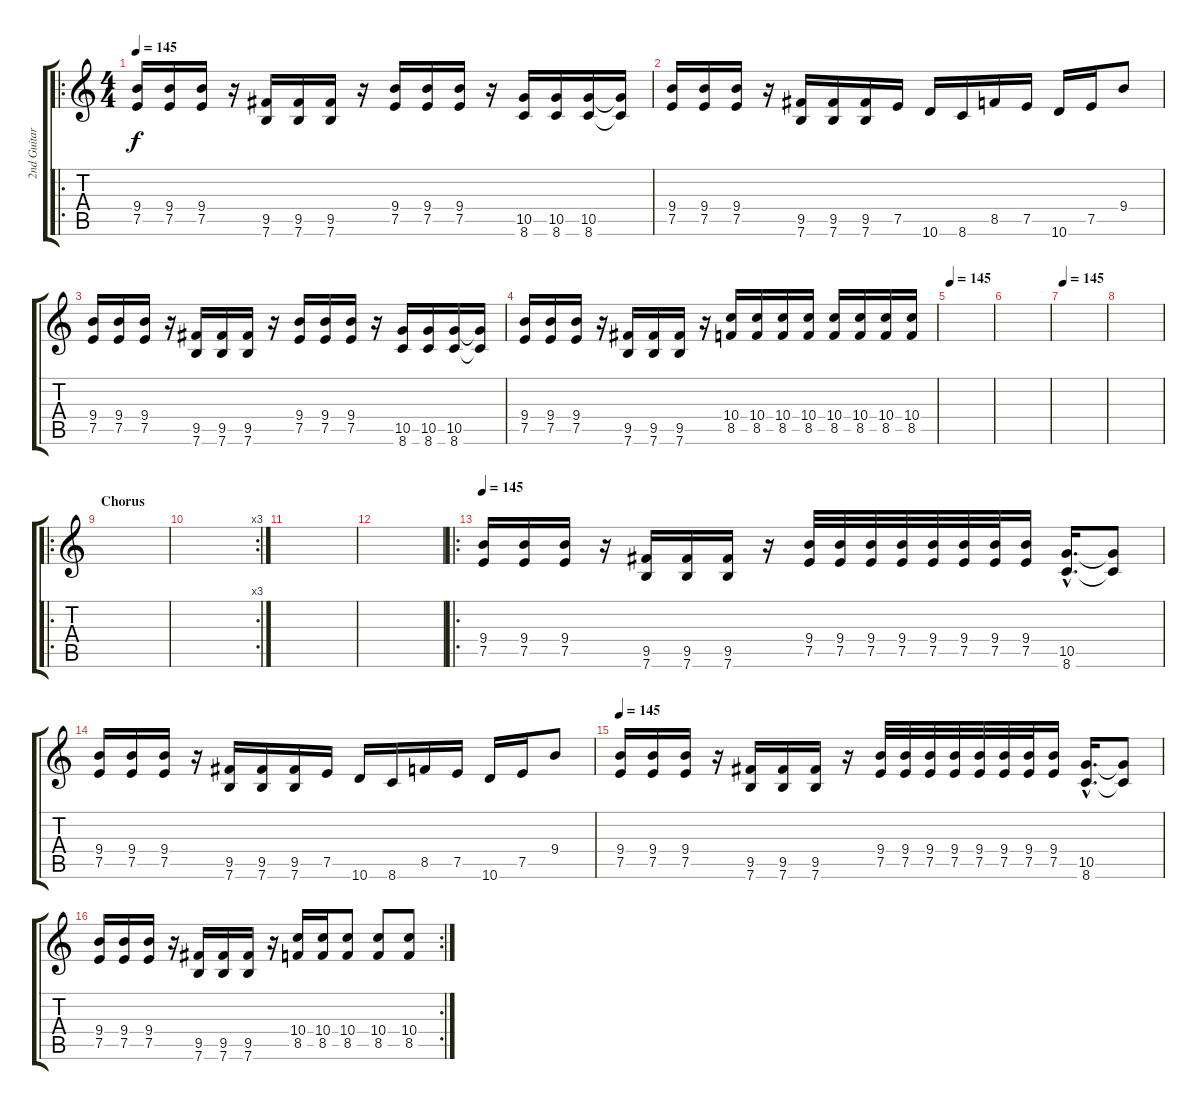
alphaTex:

\track ("2nd Guitar" "2nd Guitar") {instrument distortionguitar}
\staff {score tabs}
\tuning (E4 B3 G3 D3 A2 E2) {hide}
\ro
\ts (4 4)
\tempo 145
\clef g2
\ks c
(9.4 7.5).16{dy f instrument distortionguitar} (9.4 7.5).16 (9.4 7.5).16 r.16 (9.5 7.6).16 (9.5 7.6).16 (9.5 7.6).16 r.16 (9.4 7.5).16 (9.4 7.5).16 (9.4 7.5).16 r.16 (10.5 8.6).16 (10.5 8.6).16 (10.5 8.6).16 (10.5{t} 8.6{t}).16 |
(9.4 7.5).16 (9.4 7.5).16 (9.4 7.5).16 r.16 (9.5 7.6).16 (9.5 7.6).16 (9.5 7.6).16 7.5.16 10.6.16 8.6.16 8.5.16 7.5.16 10.6.16 7.5.16 9.4.8 |
(9.4 7.5).16 (9.4 7.5).16 (9.4 7.5).16 r.16 (9.5 7.6).16 (9.5 7.6).16 (9.5 7.6).16 r.16 (9.4 7.5).16 (9.4 7.5).16 (9.4 7.5).16 r.16 (10.5 8.6).16 (10.5 8.6).16 (10.5 8.6).16 (10.5{t} 8.6{t}).16 |
(9.4 7.5).16 (9.4 7.5).16 (9.4 7.5).16 r.16 (9.5 7.6).16 (9.5 7.6).16 (9.5 7.6).16 r.16 (10.4 8.5).16 (10.4 8.5).16 (10.4 8.5).16 (10.4 8.5).16 (10.4 8.5).16 (10.4 8.5).16 (10.4 8.5).16 (10.4 8.5).16 |
\tempo 145
|
|
\tempo 145
|
|
\ro
\section ("" "Chorus")
|
\rc 3
|
|
|
\ro
\tempo 145
(9.4 7.5).16 (9.4 7.5).16 (9.4 7.5).16 r.16 (9.5 7.6).16 (9.5 7.6).16 (9.5 7.6).16 r.16 (9.4 7.5).32 (9.4 7.5).32 (9.4 7.5).32 (9.4 7.5).32 (9.4 7.5).32 (9.4 7.5).32 (9.4 7.5).32 (9.4 7.5).16 (10.5{hac} 8.6{hac}).16{d} (10.5{t} 8.6{t}).8 |
(9.4 7.5).16 (9.4 7.5).16 (9.4 7.5).16 r.16 (9.5 7.6).16 (9.5 7.6).16 (9.5 7.6).16 7.5.16 10.6.16 8.6.16 8.5.16 7.5.16 10.6.16 7.5.16 9.4.8 |
\tempo 145
(9.4 7.5).16 (9.4 7.5).16 (9.4 7.5).16 r.16 (9.5 7.6).16 (9.5 7.6).16 (9.5 7.6).16 r.16 (9.4 7.5).32 (9.4 7.5).32 (9.4 7.5).32 (9.4 7.5).32 (9.4 7.5).32 (9.4 7.5).32 (9.4 7.5).32 (9.4 7.5).16 (10.5{hac} 8.6{hac}).16{d} (10.5{t} 8.6{t}).8 |
\rc 2
(9.4 7.5).16 (9.4 7.5).16 (9.4 7.5).16 r.16 (9.5 7.6).16 (9.5 7.6).16 (9.5 7.6).16 r.16 (10.4 8.5).16 (10.4 8.5).16 (10.4 8.5).8 (10.4 8.5).8 (10.4 8.5).8
